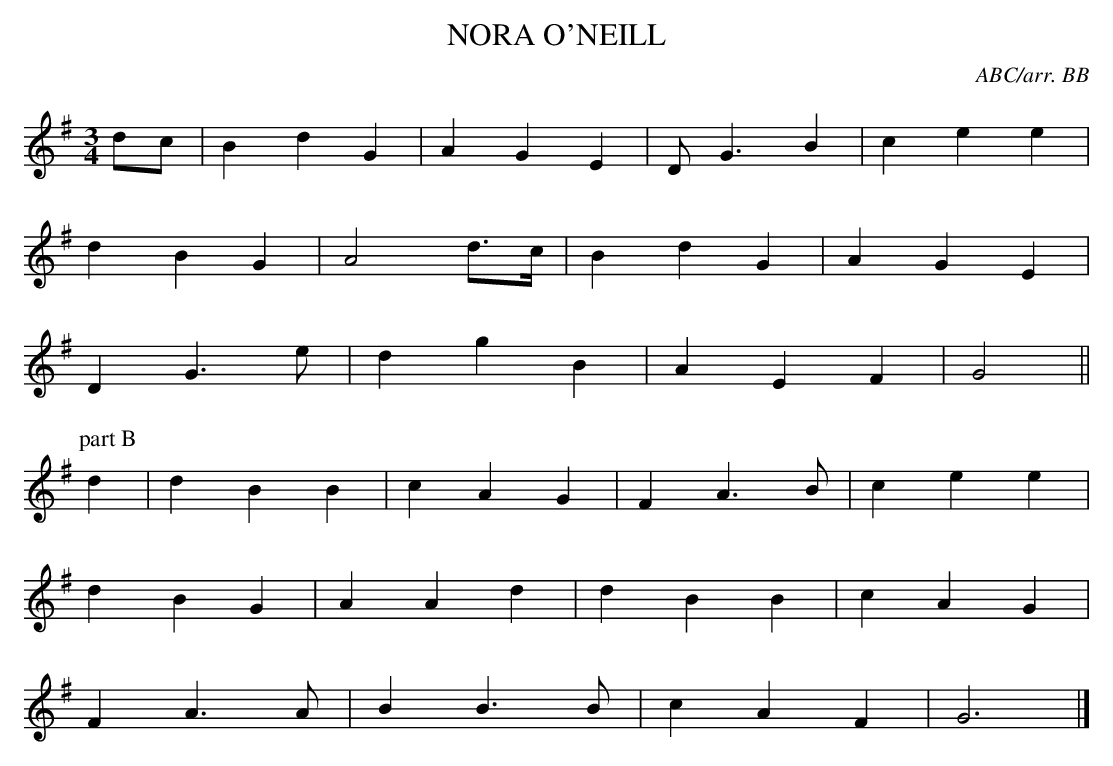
X:1
T:NORA O'NEILL
Y:"gaily"
C:ABC/arr. BB
L:1/4
M:3/4
K:G
d/c/|BdG|AGE|D<GB|cee|
dBG|A2 d/>c/|BdG|AGE|
DG>e|dgB|AEF|G2||
P:part B
d|dBB|cAG|FA>B|cee|
dBG|AAd|dBB|cAG|
FA>A|BB>B|cAF|G3|]
